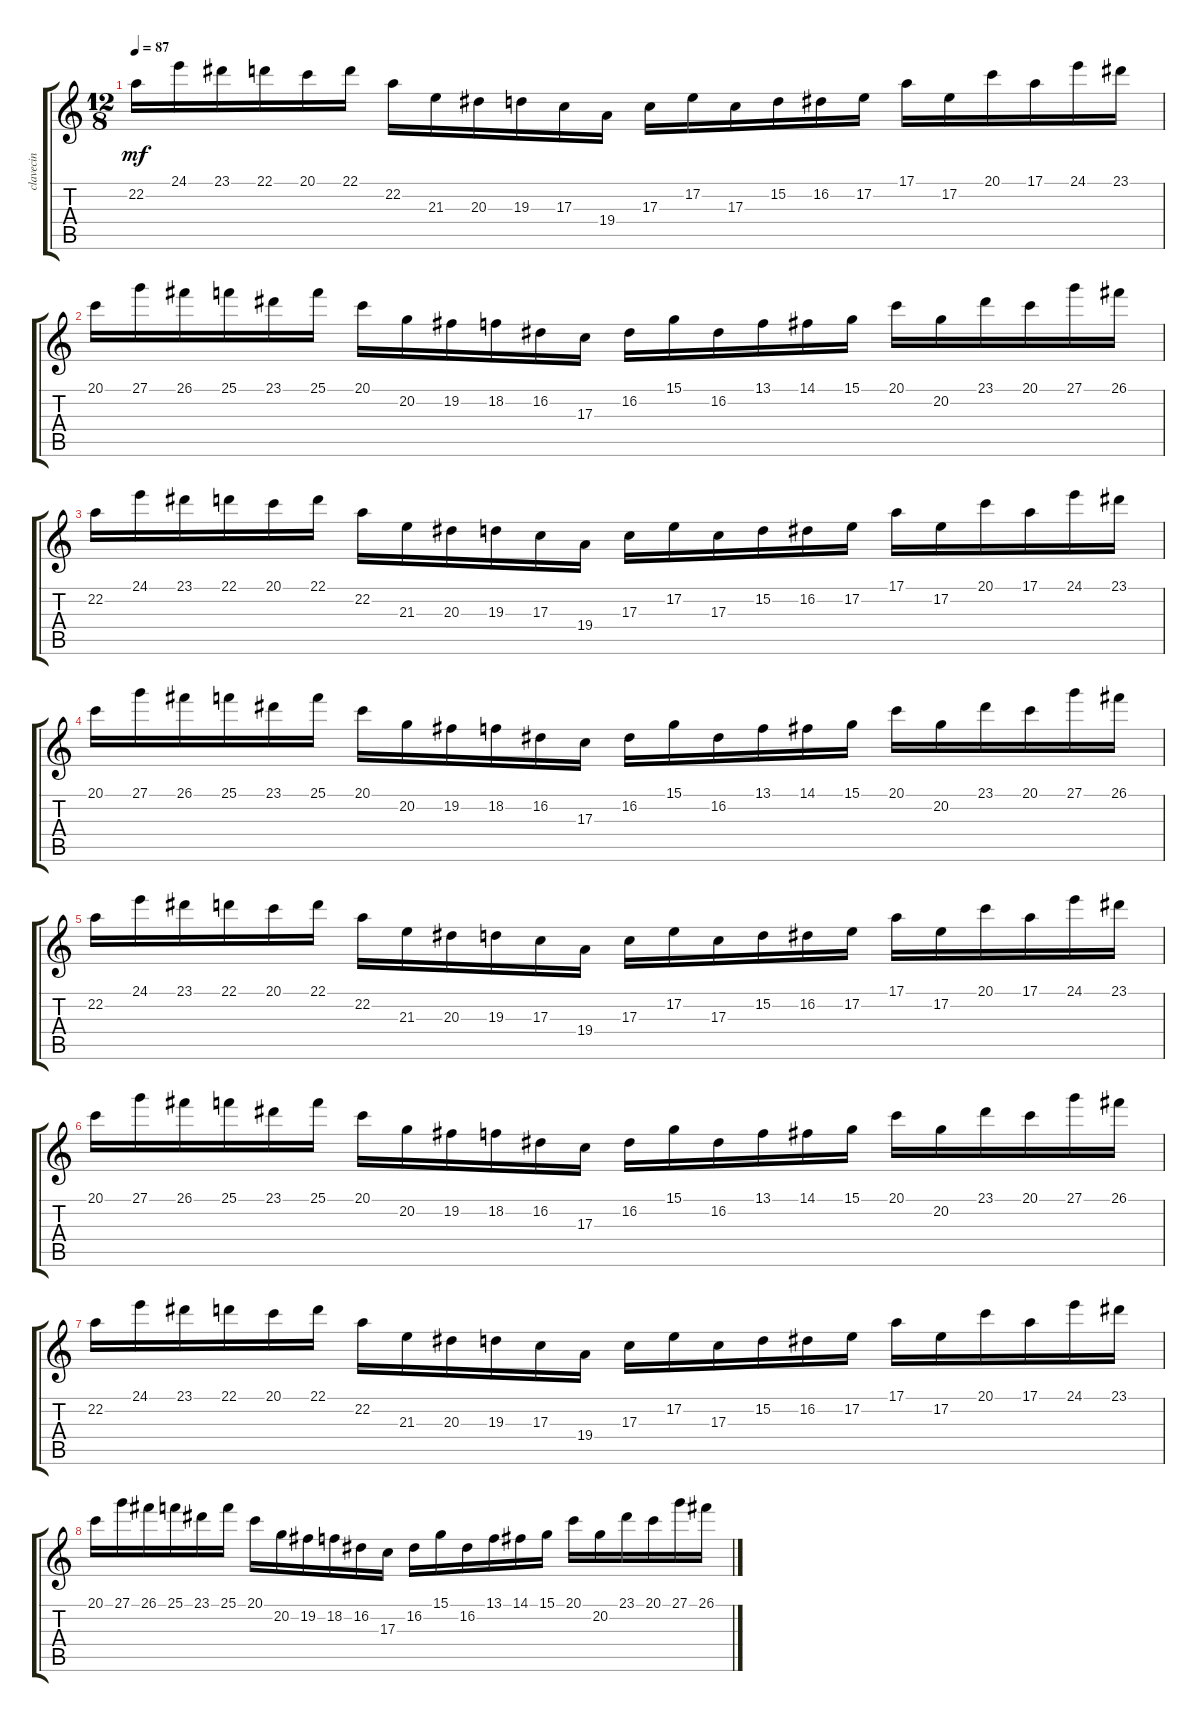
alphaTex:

\track ("clavecin" "clavecin") {instrument clavinet}
\staff {score tabs}
\tuning (E4 B3 G3 D3 A2 E2) {hide}
\ts (12 8)
\tempo 87
\clef g2
\ks c
22.2.16{dy mf} 24.1.16 23.1.16 22.1.16 20.1.16 22.1.16 22.2.16 21.3.16 20.3.16 19.3.16 17.3.16 19.4.16 17.3.16 17.2.16 17.3.16 15.2.16 16.2.16 17.2.16 17.1.16 17.2.16 20.1.16 17.1.16 24.1.16 23.1.16 |
20.1.16 27.1.16 26.1.16 25.1.16 23.1.16 25.1.16 20.1.16 20.2.16 19.2.16 18.2.16 16.2.16 17.3.16 16.2.16 15.1.16 16.2.16 13.1.16 14.1.16 15.1.16 20.1.16 20.2.16 23.1.16 20.1.16 27.1.16 26.1.16 |
22.2.16 24.1.16 23.1.16 22.1.16 20.1.16 22.1.16 22.2.16 21.3.16 20.3.16 19.3.16 17.3.16 19.4.16 17.3.16 17.2.16 17.3.16 15.2.16 16.2.16 17.2.16 17.1.16 17.2.16 20.1.16 17.1.16 24.1.16 23.1.16 |
20.1.16 27.1.16 26.1.16 25.1.16 23.1.16 25.1.16 20.1.16 20.2.16 19.2.16 18.2.16 16.2.16 17.3.16 16.2.16 15.1.16 16.2.16 13.1.16 14.1.16 15.1.16 20.1.16 20.2.16 23.1.16 20.1.16 27.1.16 26.1.16 |
22.2.16 24.1.16 23.1.16 22.1.16 20.1.16 22.1.16 22.2.16 21.3.16 20.3.16 19.3.16 17.3.16 19.4.16 17.3.16 17.2.16 17.3.16 15.2.16 16.2.16 17.2.16 17.1.16 17.2.16 20.1.16 17.1.16 24.1.16 23.1.16 |
20.1.16 27.1.16 26.1.16 25.1.16 23.1.16 25.1.16 20.1.16 20.2.16 19.2.16 18.2.16 16.2.16 17.3.16 16.2.16 15.1.16 16.2.16 13.1.16 14.1.16 15.1.16 20.1.16 20.2.16 23.1.16 20.1.16 27.1.16 26.1.16 |
22.2.16 24.1.16 23.1.16 22.1.16 20.1.16 22.1.16 22.2.16 21.3.16 20.3.16 19.3.16 17.3.16 19.4.16 17.3.16 17.2.16 17.3.16 15.2.16 16.2.16 17.2.16 17.1.16 17.2.16 20.1.16 17.1.16 24.1.16 23.1.16 |
20.1.16 27.1.16 26.1.16 25.1.16 23.1.16 25.1.16 20.1.16 20.2.16 19.2.16 18.2.16 16.2.16 17.3.16 16.2.16 15.1.16 16.2.16 13.1.16 14.1.16 15.1.16 20.1.16 20.2.16 23.1.16 20.1.16 27.1.16 26.1.16
